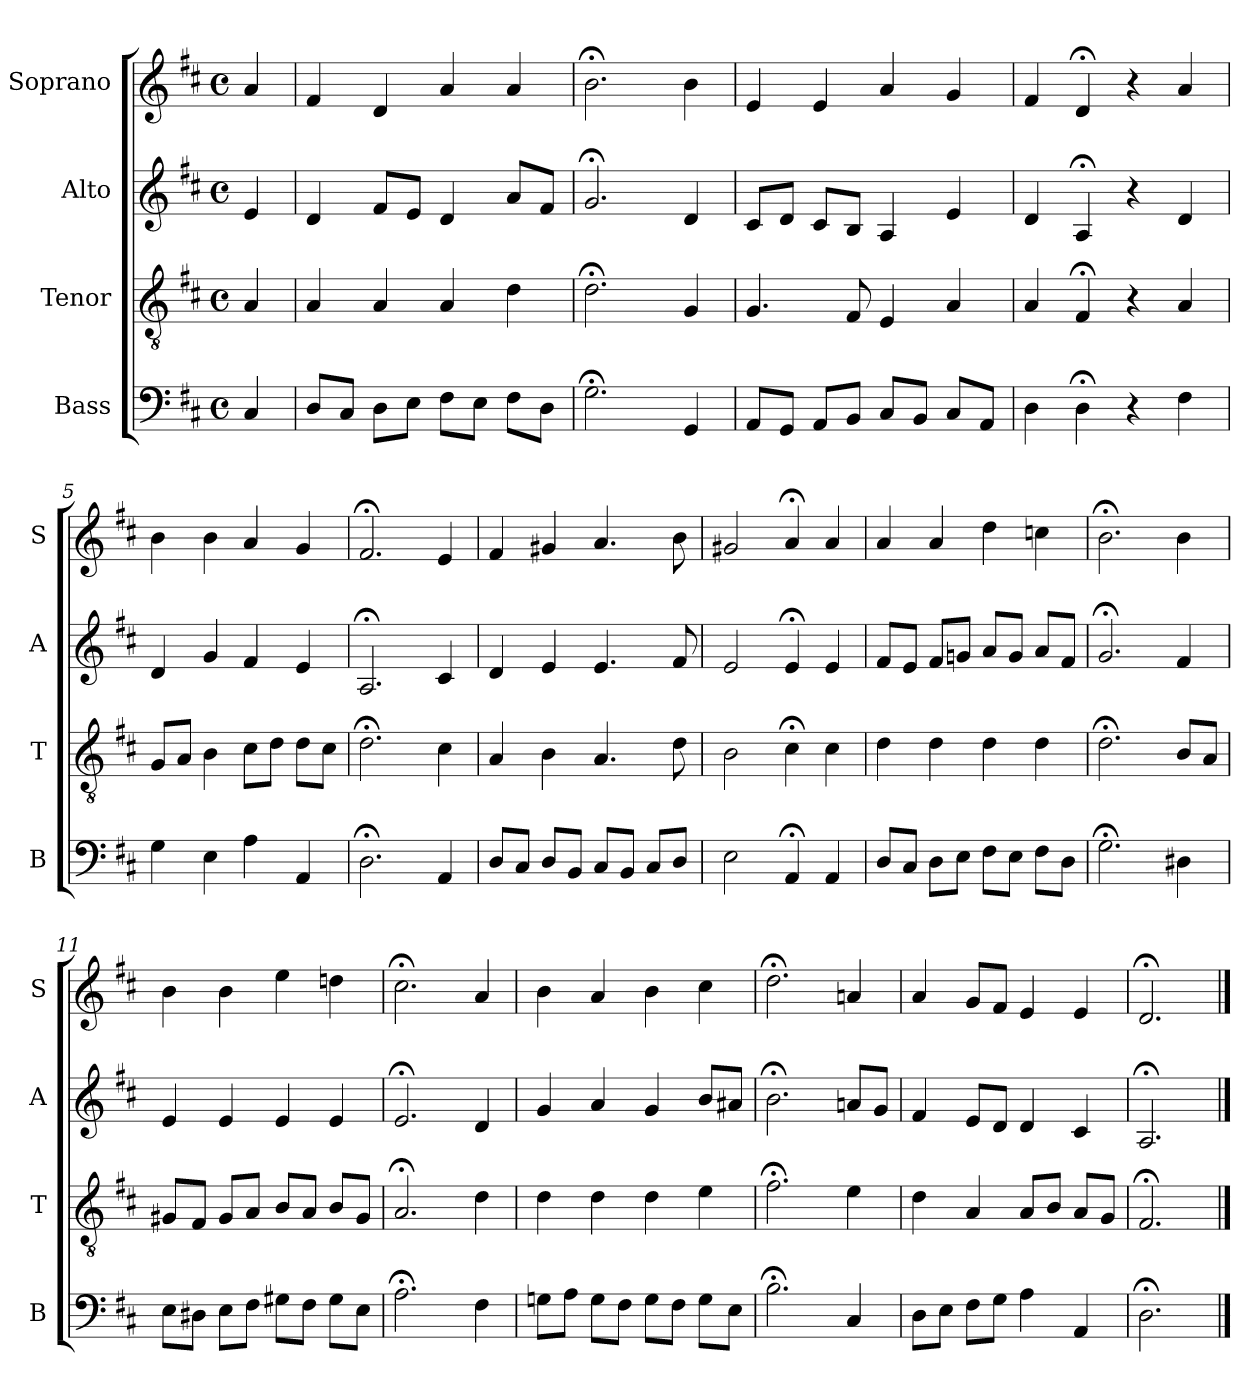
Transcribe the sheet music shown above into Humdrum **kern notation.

**kern	**kern	**kern	**kern
*part4	*part3	*part2	*part1
*staff4	*staff3	*staff2	*staff1
*I"Bass	*I"Tenor	*I"Alto	*I"Soprano
*I'B	*I'T	*I'A	*I'S
*clefF4	*clefGv2	*clefG2	*clefG2
*k[f#c#]	*k[f#c#]	*k[f#c#]	*k[f#c#]
*D:	*D:	*D:	*D:
*M4/4	*M4/4	*M4/4	*M4/4
*met(c)	*met(c)	*met(c)	*met(c)
*MM100	*MM100	*MM100	*MM100
=	=	=	=
4C#	4A	4e	4a
=1	=1	=1	=1
8DL	4A	4d	4f#
8C#J	.	.	.
8DL	4A	8f#L	4d
8EJ	.	8eJ	.
8F#L	4A	4d	4a
8EJ	.	.	.
8F#L	4d	8aL	4a
8DJ	.	8f#J	.
=2	=2	=2	=2
2.G;<	2.d;<	2.g;<	2.b;<
4GG	4G	4d	4b
=3	=3	=3	=3
8AAiL	4.Gi	8c#iL	4ei
8GGJ	.	8dJ	.
8AAL	.	8c#L	4e
8BBJ	8F#	8BJ	.
8C#L	4E	4A	4a
8BBJ	.	.	.
8C#L	4A	4e	4g
8AAJ	.	.	.
=4	=4	=4	=4
4D	4A	4d	4f#
4D;<	4F#;<	4A;<	4d;<
4r	4r	4r	4r
4F#	4A	4d	4a
=5	=5	=5	=5
4G	8GL	4d	4b
.	8AJ	.	.
4E	4B	4g	4b
4A	8c#L	4f#	4a
.	8dJ	.	.
4AA	8dL	4e	4g
.	8c#J	.	.
=6	=6	=6	=6
2.D;<	2.d;<	2.A;<	2.f#;<
4AA	4c#	4c#	4e
=7	=7	=7	=7
8DL	4A	4d	4f#
8C#J	.	.	.
8DL	4B	4e	4g#X
8BBJ	.	.	.
8C#L	4.A	4.e	4.a
8BBJ	.	.	.
8C#L	.	.	.
8DJ	8d	8f#	8b
=8	=8	=8	=8
2E	2B	2e	2g#X
4AA;<	4c#;<	4e;<	4a;<
4AA	4c#	4e	4a
=9	=9	=9	=9
8DL	4d	8f#L	4a
8C#J	.	8eJ	.
8DL	4d	8f#L	4a
8EJ	.	8gnJ	.
8F#L	4d	8aL	4dd
8EJ	.	8gJ	.
8F#L	4d	8aL	4ccn
8DJ	.	8f#J	.
=10	=10	=10	=10
2.G;<	2.d;<	2.g;<	2.b;<
4D#X	8BL	4f#	4b
.	8AJ	.	.
=11	=11	=11	=11
8EL	8G#XL	4e	4b
8D#XJ	8F#J	.	.
8EL	8G#L	4e	4b
8F#J	8AJ	.	.
8G#XL	8BL	4e	4ee
8F#J	8AJ	.	.
8G#L	8BL	4e	4ddn
8EJ	8G#J	.	.
=12	=12	=12	=12
2.A;<	2.A;<	2.e;<	2.cc#;<
4F#	4d	4d	4a
=13	=13	=13	=13
8GnL	4d	4g	4b
8AJ	.	.	.
8GL	4d	4a	4a
8F#J	.	.	.
8GL	4d	4g	4b
8F#J	.	.	.
8GL	4e	8bL	4cc#
8EJ	.	8a#XJ	.
=14	=14	=14	=14
2.B;<	2.f#;<	2.b;<	2.dd;<
4C#	4e	8anL	4an
.	.	8gJ	.
=15	=15	=15	=15
8DL	4d	4f#	4a
8EJ	.	.	.
8F#L	4A	8eL	8gL
8GJ	.	8dJ	8f#J
4A	8AL	4d	4e
.	8BJ	.	.
4AA	8AL	4c#	4e
.	8GJ	.	.
=16	=16	=16	=16
2.D;<	2.F#;<	2.A;<	2.d;<
==	==	==	==
*-	*-	*-	*-
